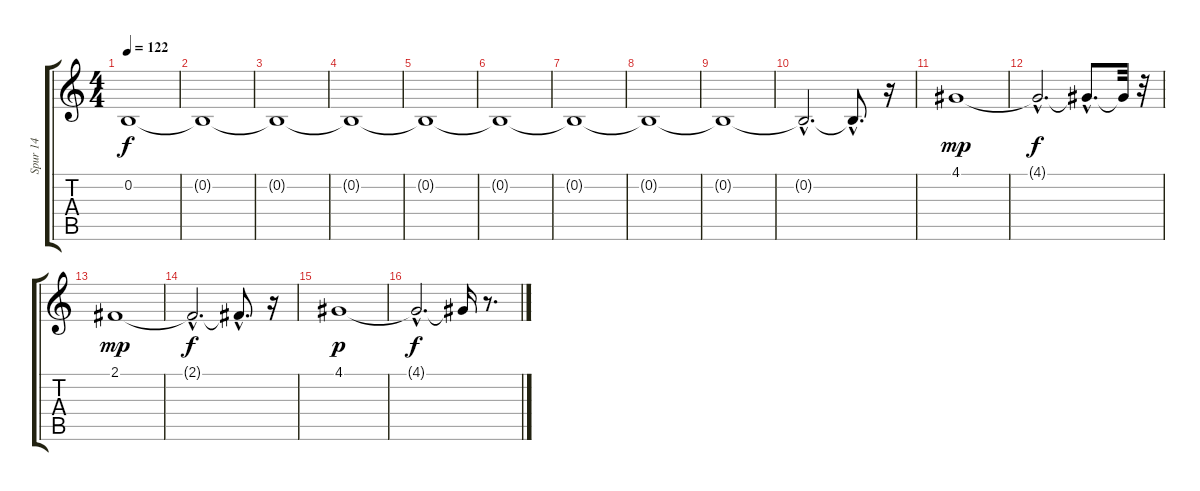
\track ("Spur 14" "Spur 14") {instrument pad5bowed}
\staff {score tabs}
\tuning (E4 B3 G3 D3 A2 E2) {hide}
\ts (4 4)
\tempo 122
\clef g2
\ks c
0.2{t}.1{dy f} |
0.2{t}.1 |
0.2{t}.1 |
0.2{t}.1 |
0.2{t}.1 |
0.2{t}.1 |
0.2{t}.1 |
0.2{t}.1 |
0.2{t}.1 |
0.2{hac t}.2{d} 0.2{hac t}.8{d} r.16 |
4.1.1{dy mp} |
4.1{hac t}.2{d dy f} 4.1{hac t}.8{d} 4.1{t}.32 r.32 |
2.1.1{dy mp} |
2.1{hac t}.2{d dy f} 2.1{hac t}.8{d} r.16 |
4.1.1{dy p} |
4.1{hac t}.2{d dy f} 4.1{t}.16 r.8{d}
